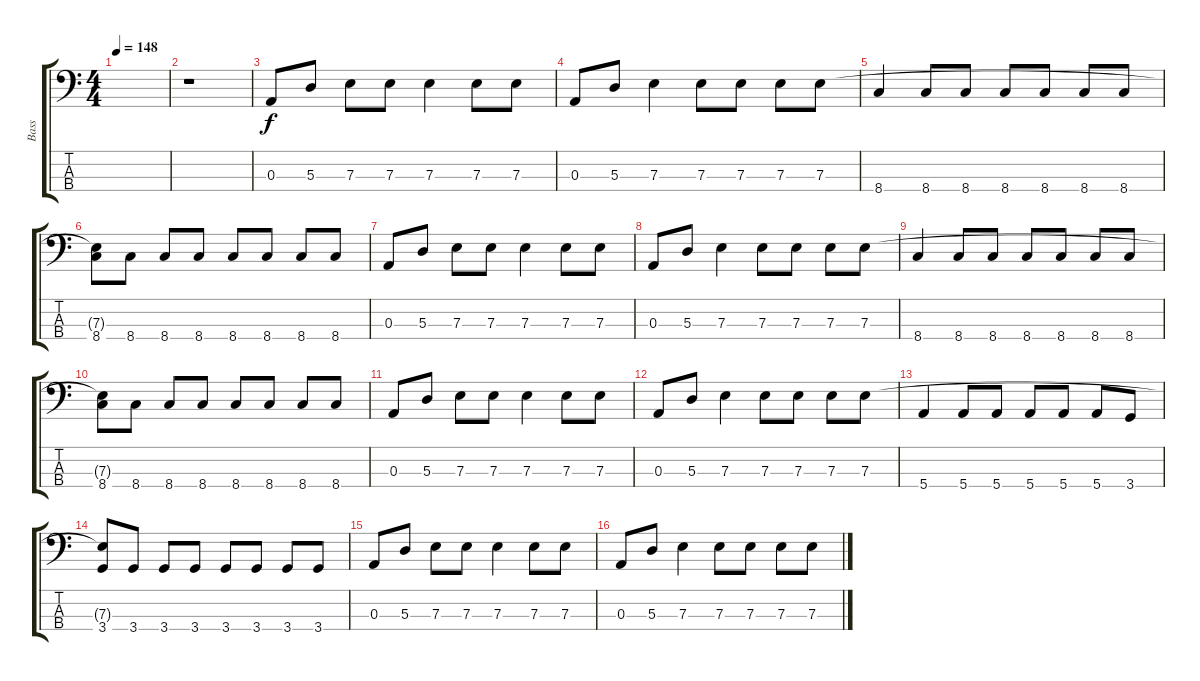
\track ("Bass" "Bass") {instrument electricbassfinger}
\staff {score tabs}
\tuning (G2 D2 A1 E1) {hide}
\ts (4 4)
\tempo 148
\clef f4
\ks c
|
r.1{volume 16} |
0.3.8 5.3.8 7.3.8 7.3.8 7.3.4 7.3.8 7.3.8 |
0.3.8 5.3.8 7.3.4 7.3.8 7.3.8 7.3.8 7.3.8 |
8.4.4 8.4.8 8.4.8 8.4.8 8.4.8 8.4.8 8.4.8 |
(7.3{t} 8.4).8 8.4.8 8.4.8 8.4.8 8.4.8 8.4.8 8.4.8 8.4.8 |
0.3.8 5.3.8 7.3.8 7.3.8 7.3.4 7.3.8 7.3.8 |
0.3.8 5.3.8 7.3.4 7.3.8 7.3.8 7.3.8 7.3.8 |
8.4.4 8.4.8 8.4.8 8.4.8 8.4.8 8.4.8 8.4.8 |
(7.3{t} 8.4).8 8.4.8 8.4.8 8.4.8 8.4.8 8.4.8 8.4.8 8.4.8 |
0.3.8 5.3.8 7.3.8 7.3.8 7.3.4 7.3.8 7.3.8 |
0.3.8 5.3.8 7.3.4 7.3.8 7.3.8 7.3.8 7.3.8 |
5.4.4 5.4.8 5.4.8 5.4.8 5.4.8 5.4.8 3.4.8 |
(7.3{t} 3.4).8 3.4.8 3.4.8 3.4.8 3.4.8 3.4.8 3.4.8 3.4.8 |
0.3.8 5.3.8 7.3.8 7.3.8 7.3.4 7.3.8 7.3.8 |
0.3.8 5.3.8 7.3.4 7.3.8 7.3.8 7.3.8 7.3.8
